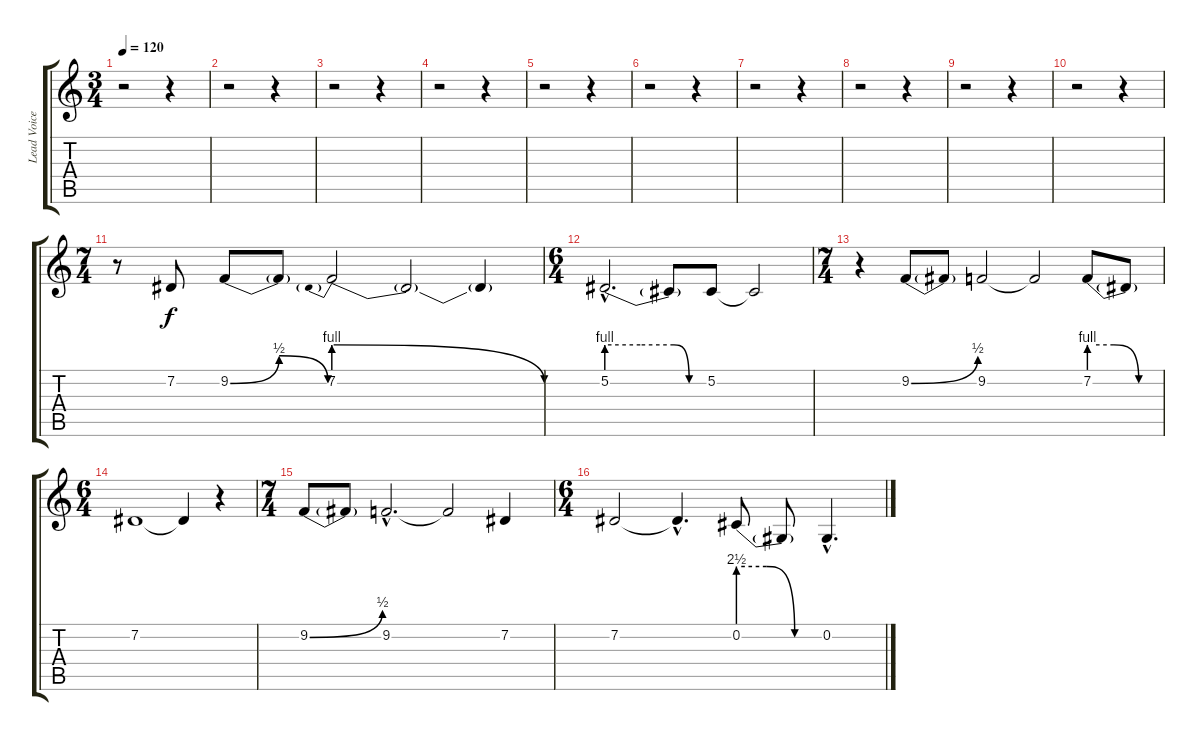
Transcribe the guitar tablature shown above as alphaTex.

\track ("Lead Voice" "Lead Voice") {instrument lead2sawtooth}
\staff {score tabs}
\tuning (Db4 Ab3 E3 B2 Gb2 Db2) {hide}
\ts (3 4)
\tempo 120
\clef g2
\ks c
r.2{dy f} r.4 |
r.2 r.4 |
r.2 r.4 |
r.2 r.4 |
r.2 r.4 |
r.2 r.4 |
r.2 r.4 |
r.2 r.4 |
r.2 r.4 |
r.2 r.4 |
\ts (7 4)
r.8 7.2.8 9.2{be (bendrelease 0 0 30 2 45 2 60 0)}.8 9.2{t}.8 7.2{be (prebendrelease 0 4 60 0)}.2 7.2{t}.2 7.2{t}.4 |
\ts (6 4)
5.2{be (custom 0 4 20 4 40 4 49 0 60 0) hac}.2{d} 5.2{t}.8 5.2.8 5.2{t}.2 |
\ts (7 4)
r.4 9.2{be (bend 0 0 60 2)}.8 9.2{t}.8 9.2.2 9.2{t}.2 7.2{be (custom 0 4 20 4 40 0 60 0)}.8 7.2{t}.8 |
\ts (6 4)
7.2.1 7.2{t}.4 r.4 |
\ts (7 4)
9.2{be (bend 0 0 60 2)}.8 9.2{t}.8 9.2{hac}.2{d} 9.2{t}.2 7.2.4 |
\ts (6 4)
7.2.2 7.2{hac t}.4{d} 0.2{be (custom 0 10 20 10 40 0 60 0)}.8 0.2{t}.8 0.2{hac}.4{d}
